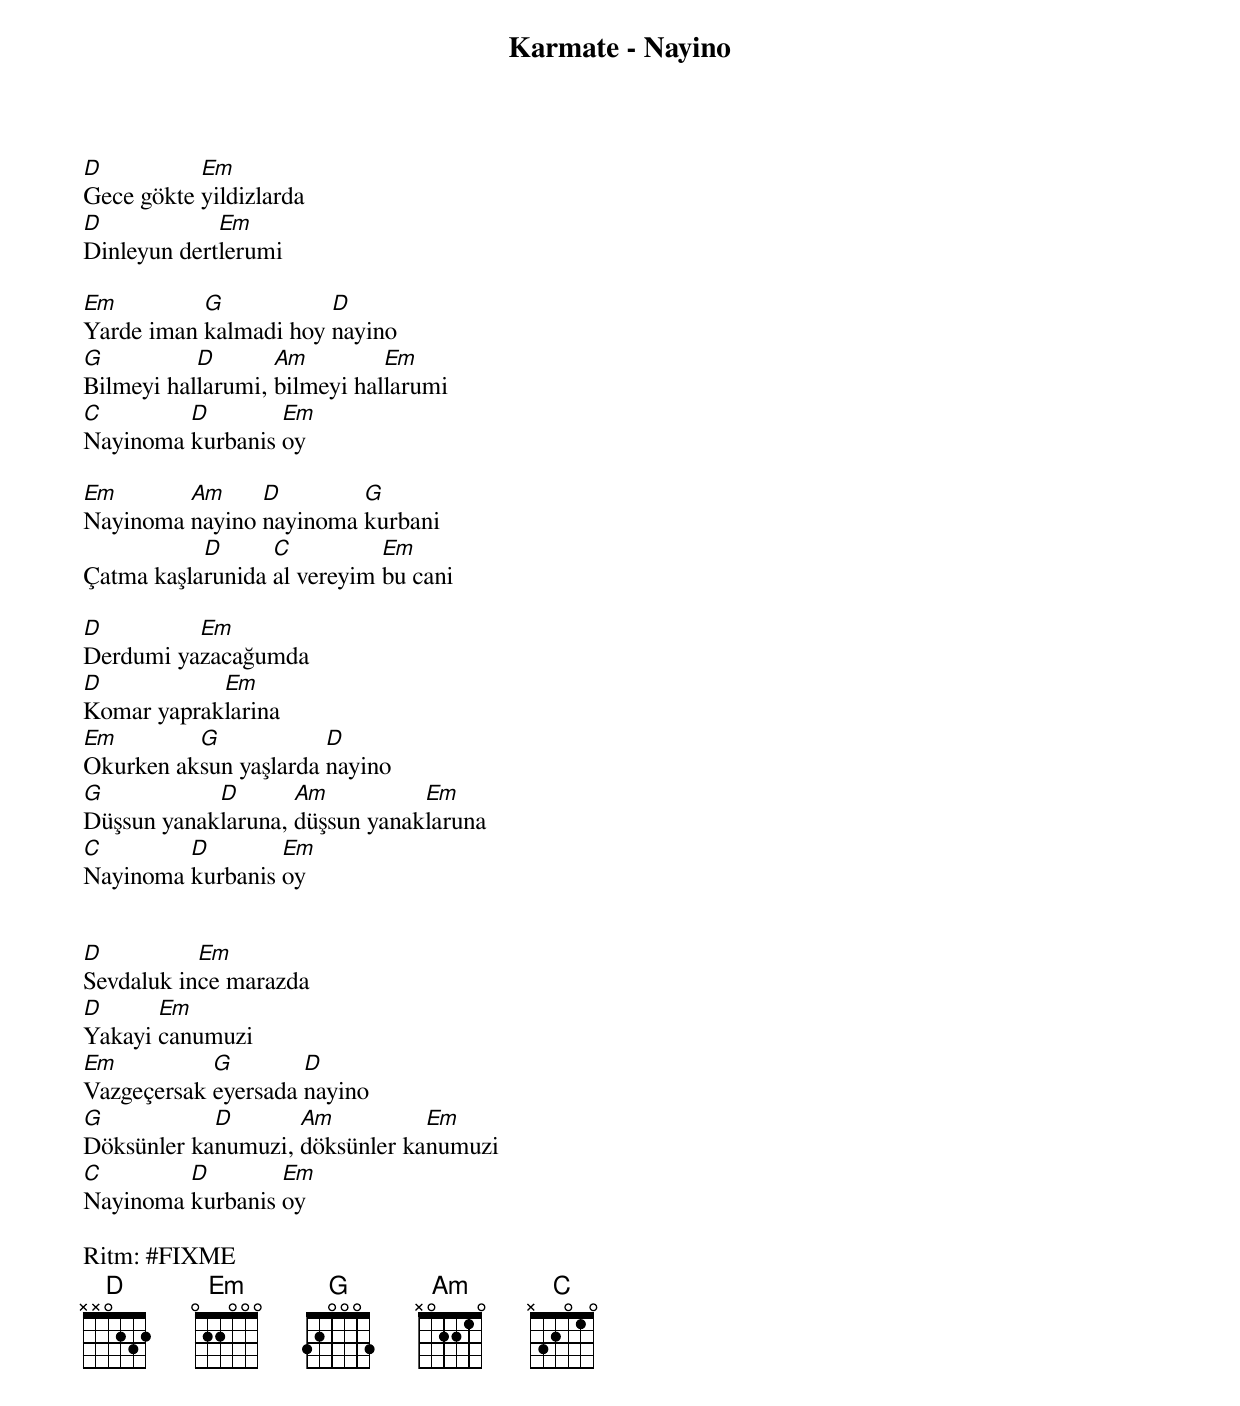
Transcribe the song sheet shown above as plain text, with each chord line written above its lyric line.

Karmate - Nayino

D          Em
Gece gökte yildizlarda
D            Em
Dinleyun dertlerumi

Em         G           D
Yarde iman kalmadi hoy nayino
G          D       Am         Em
Bilmeyi hallarumi, bilmeyi hallarumi
C        D        Em
Nayinoma kurbanis oy

Em       Am     D        G
Nayinoma nayino nayinoma kurbani
           D      C          Em
Çatma kaşlarunida al vereyim bu cani

D         Em
Derdumi yazacağumda
D           Em
Komar yapraklarina
Em        G            D
Okurken aksun yaşlarda nayino
G           D       Am          Em
Düşsun yanaklaruna, düşsun yanaklaruna
C        D        Em
Nayinoma kurbanis oy


D          Em
Sevdaluk ince marazda
D      Em
Yakayi canumuzi
Em          G        D
Vazgeçersak eyersada nayino
G           D       Am          Em
Döksünler kanumuzi, döksünler kanumuzi
C        D        Em
Nayinoma kurbanis oy

Ritm: #FIXME
